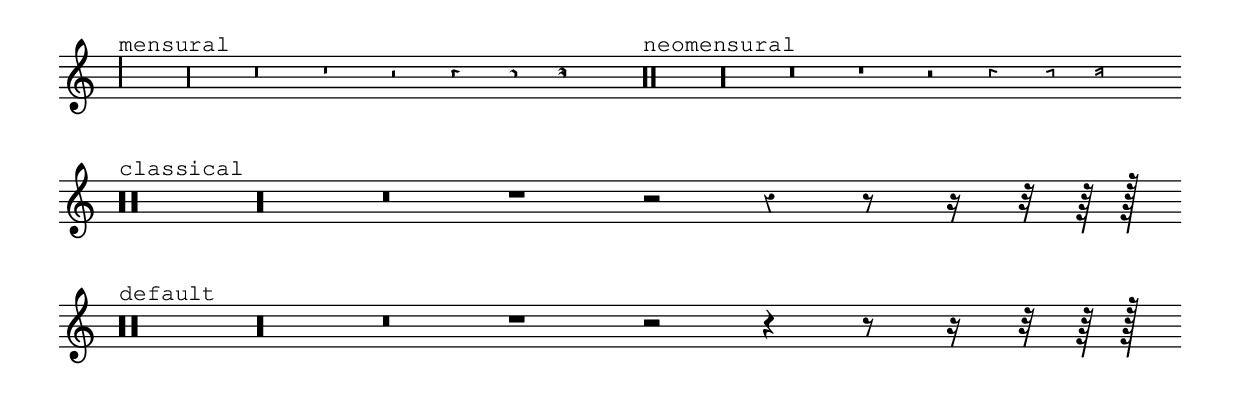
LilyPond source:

%% DO NOT EDIT this file manually; it is automatically
%% generated from LSR http://lsr.dsi.unimi.it
%% Make any changes in LSR itself, or in Documentation/snippets/new/ ,
%% and then run scripts/auxiliar/makelsr.py
%%
%% This file is in the public domain.
\version "2.14.2"

\header {
  lsrtags = "ancient-notation, symbols-and-glyphs, tweaks-and-overrides, rhythms"

%% Translation of GIT committish: 6977ddc9a3b63ea810eaecb864269c7d847ccf98
  doctitlees = "Estilos de silencios"
  texidoces = "
Los silencios se pueden imprimir en distintos estilos.
"

%% Translation of GIT committish: 0a868be38a775ecb1ef935b079000cebbc64de40

  doctitlede = "Pausenstile"
  texidocde = "
Pausen können in verschiedenen Stilen dargestellt werden.
"



%% Translation of GIT committish: 4da4307e396243a5a3bc33a0c2753acac92cb685
  texidocfr = "
Les silences peuvent être gravés selon différents styles.

"
  doctitlefr = "Styles de silences"

  texidoc = "
Rests may be used in various styles.




"
  doctitle = "Rest styles"
} % begin verbatim


\layout {
  indent = 0
  \context {
    \Staff
    \remove "Time_signature_engraver"
  }
}

\new Staff \relative c {
  \cadenzaOn
  \override Staff.Rest #'style = #'mensural
  r\maxima^\markup \typewriter { mensural }
  r\longa r\breve r1 r2 r4 r8 r16 s32 s64 s128 s128
  \bar ""

  \override Staff.Rest #'style = #'neomensural
  r\maxima^\markup \typewriter { neomensural }
  r\longa r\breve r1 r2 r4 r8 r16 s32 s64 s128 s128
  \bar ""

  \override Staff.Rest #'style = #'classical
  r\maxima^\markup \typewriter { classical }
  r\longa r\breve r1 r2 r4 r8 r16 r32 r64 r128 s128
  \bar ""

  \override Staff.Rest  #'style = #'default
  r\maxima^\markup \typewriter { default }
  r\longa r\breve r1 r2 r4 r8 r16 r32 r64 r128 s128
}

